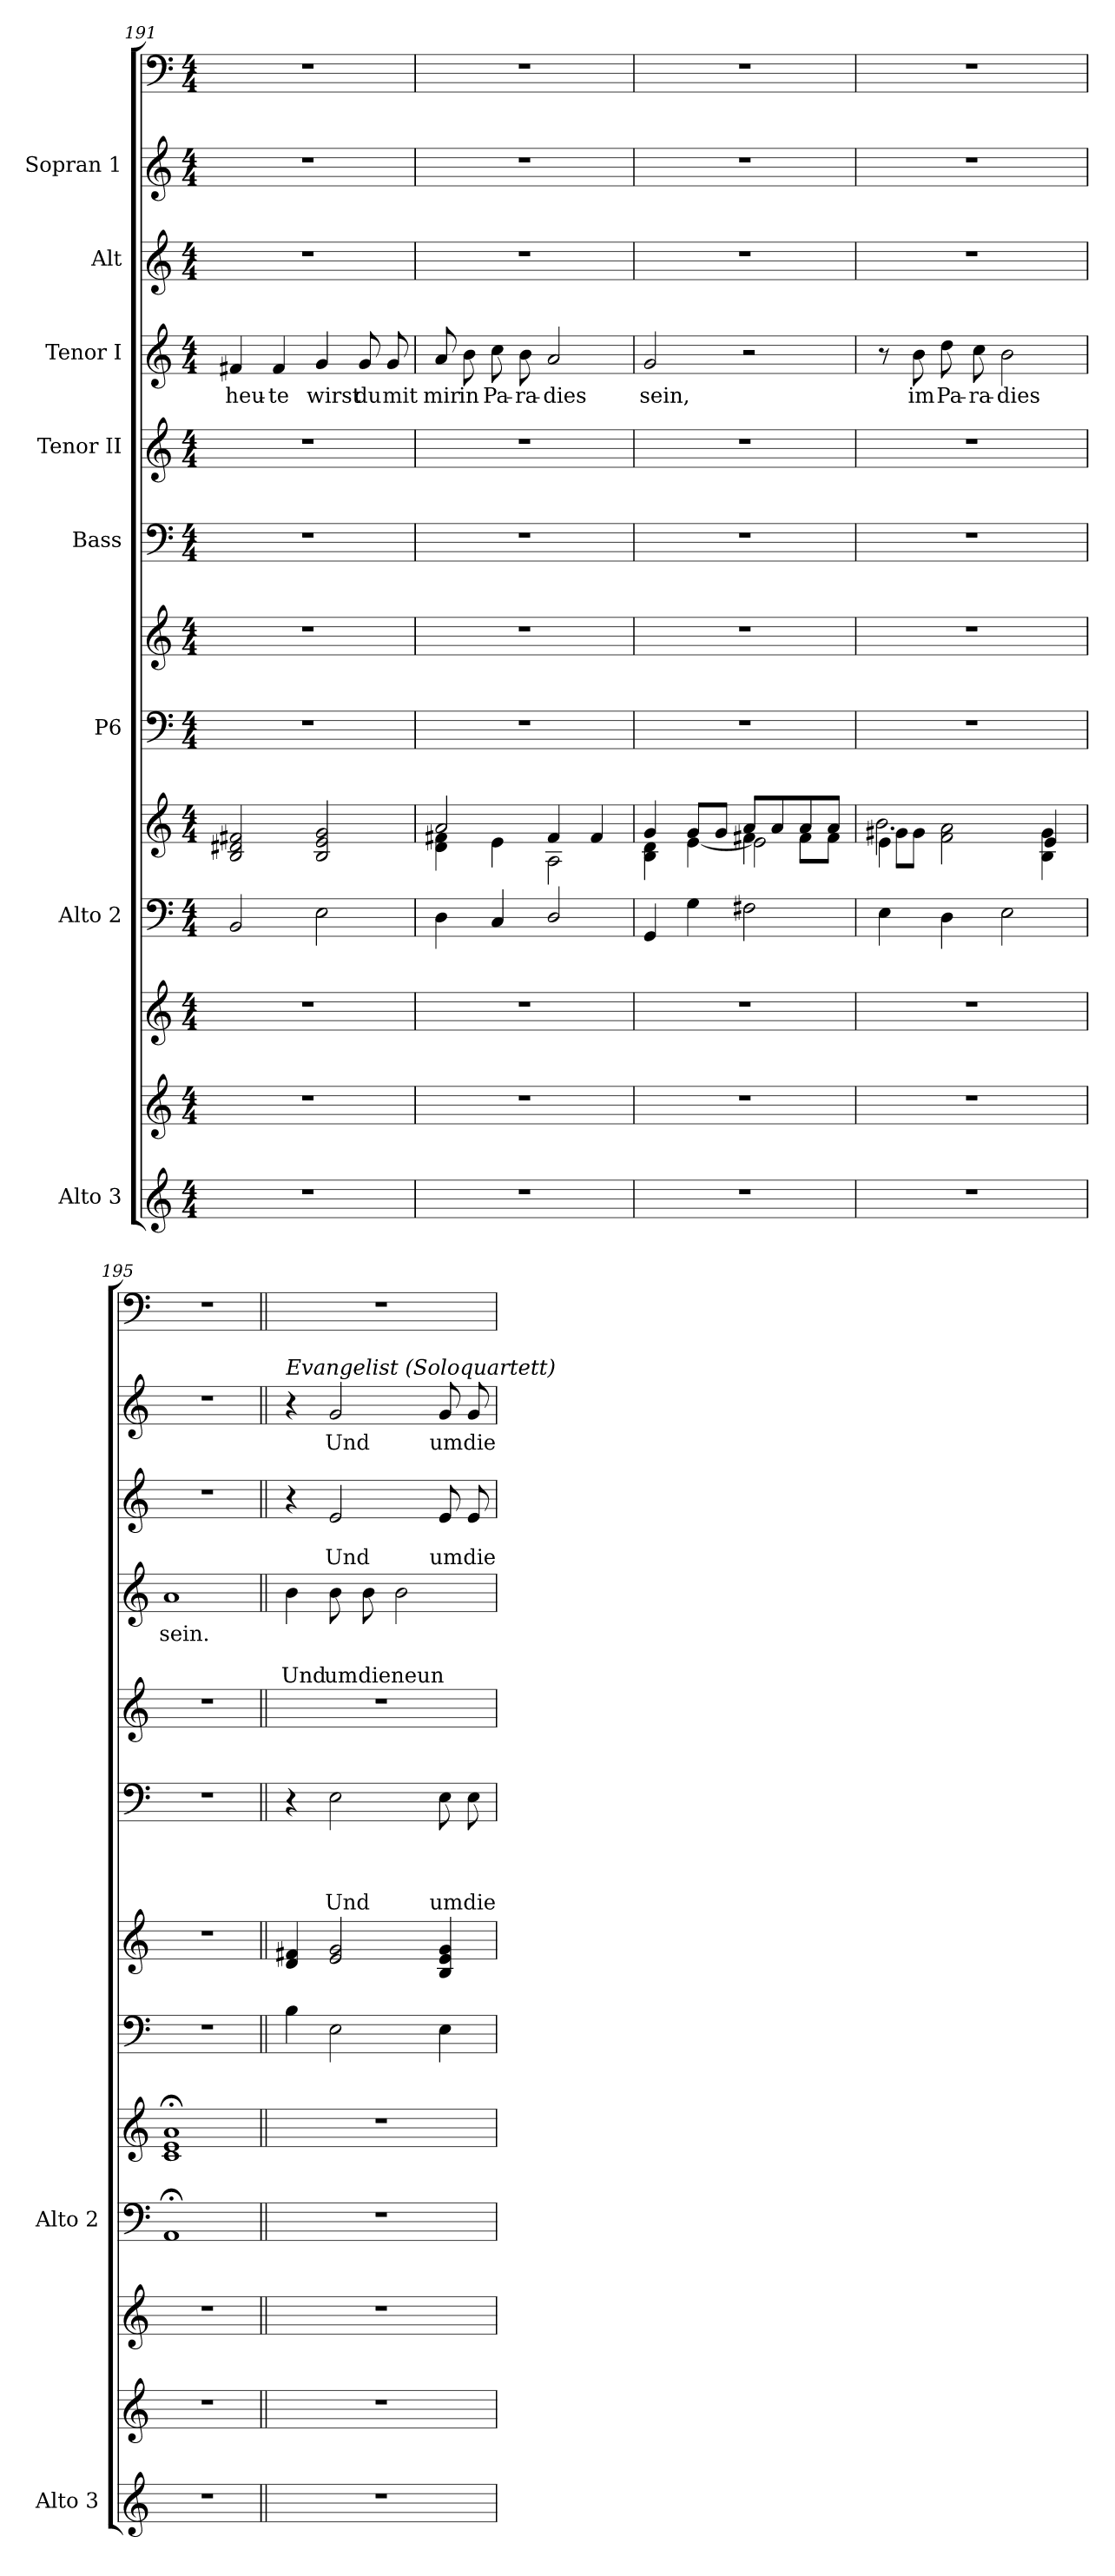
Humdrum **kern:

**kern	**kern	**kern	**kern	**kern	**kern	**kern	**kern	**text	**text	**text	**text	**kern	**kern	**text	**text	**text	**kern	**text	**text	**kern	**text	**kern
*part11	*part10	*part9	*part8	*part8	*part7	*part7	*part6	*part6	*part6	*part6	*part6	*part5	*part4	*part4	*part4	*part4	*part3	*part3	*part3	*part2	*part2	*part1
*staff13	*staff12	*staff11	*staff10	*staff9	*staff8	*staff7	*staff6	*staff6	*staff6	*staff6	*staff6	*staff5	*staff4	*staff4	*staff4	*staff4	*staff3	*staff3	*staff3	*staff2	*staff2	*staff1
*I"Alto 3	*	*	*I"Alto 2	*	*I"P6	*	*I"Bass	*	*	*	*	*I"Tenor II	*I"Tenor I	*	*	*	*I"Alt	*	*	*I"Sopran 1	*	*
*I'Alto 3	*	*	*I'Alto 2	*	*	*	*	*	*	*	*	*	*	*	*	*	*	*	*	*	*	*
!!LO:PB:g=z
*clefG2	*clefG2	*clefG2	*clefF4	*clefG2	*clefF4	*clefG2	*clefF4	*	*	*	*	*clefG2	*clefG2	*	*	*	*clefG2	*	*	*clefG2	*	*clefF4
*	*ITrd7c12	*ITrd7c12	*	*	*	*	*	*	*	*	*	*ITrd7c12	*ITrd7c12	*	*	*	*	*	*	*	*	*
*k[]	*k[]	*k[]	*k[]	*k[]	*k[]	*k[]	*k[]	*	*	*	*	*k[]	*k[]	*	*	*	*k[]	*	*	*k[]	*	*k[]
*C:	*C:	*C:	*C:	*C:	*C:	*C:	*C:	*	*	*	*	*C:	*C:	*	*	*	*C:	*	*	*C:	*	*C:
*M4/4	*M4/4	*M4/4	*M4/4	*M4/4	*M4/4	*M4/4	*M4/4	*	*	*	*	*M4/4	*M4/4	*	*	*	*M4/4	*	*	*M4/4	*	*M4/4
=191	=191	=191	=191	=191	=191	=191	=191	=191	=191	=191	=191	=191	=191	=191	=191	=191	=191	=191	=191	=191	=191	=191
*	*	*	*^	*^	*	*	*	*	*	*	*	*	*	*	*	*	*	*	*	*	*	*
*	*	*	*	*	*	*^	*	*	*	*	*	*	*	*	*	*	*	*	*	*	*	*	*	*
!	!	!	!	!	!	!	!	!	!	!	!	!	!	!	!	!	!LO:LY:b	!	!	!	!	!	!	!	!
1r	1r	1r	2BB/	1ryy	1ryy	1ryy	2B/ 2d#X/ 2f#X/	1r	1r	1r	.	.	.	.	1r	4F#X/	heu-	.	.	1r	.	.	1r	.	1r
!	!	!	!	!	!	!	!	!	!	!	!	!	!	!	!	!	!LO:LY:b	!	!	!	!	!	!	!	!
.	.	.	.	.	.	.	.	.	.	.	.	.	.	.	.	4F#/	-te	.	.	.	.	.	.	.	.
!	!	!	!	!	!	!	!	!	!	!	!	!	!	!	!	!	!LO:LY:b	!	!	!	!	!	!	!	!
.	.	.	2E\	.	.	.	2B/ 2e/ 2g/	.	.	.	.	.	.	.	.	4G/	wirst	.	.	.	.	.	.	.	.
!	!	!	!	!	!	!	!	!	!	!	!	!	!	!	!	!	!LO:LY:b	!	!	!	!	!	!	!	!
.	.	.	.	.	.	.	.	.	.	.	.	.	.	.	.	8G/	du	.	.	.	.	.	.	.	.
!	!	!	!	!	!	!	!	!	!	!	!	!	!	!	!	!	!LO:LY:b	!	!	!	!	!	!	!	!
.	.	.	.	.	.	.	.	.	.	.	.	.	.	.	.	8G/	mit	.	.	.	.	.	.	.	.
=192	=192	=192	=192	=192	=192	=192	=192	=192	=192	=192	=192	=192	=192	=192	=192	=192	=192	=192	=192	=192	=192	=192	=192	=192	=192
!	!	!	!	!	!	!	!	!	!	!	!	!	!	!	!	!	!LO:LY:b	!	!	!	!	!	!	!	!
1r	1r	1r	4D\	1ryy	1ryy	2a/	4d\ 4f#X\	1r	1r	1r	.	.	.	.	1r	8A/	mir	.	.	1r	.	.	1r	.	1r
!	!	!	!	!	!	!	!	!	!	!	!	!	!	!	!	!	!LO:LY:b	!	!	!	!	!	!	!	!
.	.	.	.	.	.	.	.	.	.	.	.	.	.	.	.	8B\	in	.	.	.	.	.	.	.	.
!	!	!	!	!	!	!	!	!	!	!	!	!	!	!	!	!	!LO:LY:b	!	!	!	!	!	!	!	!
.	.	.	4C/	.	.	.	4e\	.	.	.	.	.	.	.	.	8c\	Pa-	.	.	.	.	.	.	.	.
!	!	!	!	!	!	!	!	!	!	!	!	!	!	!	!	!	!LO:LY:b	!	!	!	!	!	!	!	!
.	.	.	.	.	.	.	.	.	.	.	.	.	.	.	.	8B\	-ra-	.	.	.	.	.	.	.	.
!	!	!	!	!	!	!	!	!	!	!	!	!	!	!	!	!	!LO:LY:b	!	!	!	!	!	!	!	!
.	.	.	2D/	.	.	2A\	4f#/	.	.	.	.	.	.	.	.	2A/	-dies	.	.	.	.	.	.	.	.
.	.	.	.	.	.	.	4f#/	.	.	.	.	.	.	.	.	.	.	.	.	.	.	.	.	.	.
=193	=193	=193	=193	=193	=193	=193	=193	=193	=193	=193	=193	=193	=193	=193	=193	=193	=193	=193	=193	=193	=193	=193	=193	=193	=193
!	!	!	!	!	!	!	!	!	!	!	!	!	!	!	!	!	!LO:LY:b	!	!	!	!	!	!	!	!
1r	1r	1r	4GG/	1ryy	2ryy	4B\ 4d\	4g/	1r	1r	1r	.	.	.	.	1r	2G/	sein,	.	.	1r	.	.	1r	.	1r
.	.	.	4G\	.	.	[<4e\	8g/L	.	.	.	.	.	.	.	.	.	.	.	.	.	.	.	.	.	.
.	.	.	.	.	.	.	8g/J	.	.	.	.	.	.	.	.	.	.	.	.	.	.	.	.	.	.
.	.	.	2F#X\	.	4f#X\	2e\]	8a/L	.	.	.	.	.	.	.	.	2r	.	.	.	.	.	.	.	.	.
.	.	.	.	.	.	.	8a/	.	.	.	.	.	.	.	.	.	.	.	.	.	.	.	.	.	.
.	.	.	.	.	8f#\L	.	8a/	.	.	.	.	.	.	.	.	.	.	.	.	.	.	.	.	.	.
.	.	.	.	.	8f#\J	.	8a/J	.	.	.	.	.	.	.	.	.	.	.	.	.	.	.	.	.	.
=194	=194	=194	=194	=194	=194	=194	=194	=194	=194	=194	=194	=194	=194	=194	=194	=194	=194	=194	=194	=194	=194	=194	=194	=194	=194
1r	1r	1r	4E\	1ryy	4e\	2.b\	8g#X\L	1r	1r	1r	.	.	.	.	1r	8r	.	.	.	1r	.	.	1r	.	1r
!	!	!	!	!	!	!	!	!	!	!	!	!	!	!	!	!	!LO:LY:b	!	!	!	!	!	!	!	!
.	.	.	.	.	.	.	8g#\J	.	.	.	.	.	.	.	.	8B\	im	.	.	.	.	.	.	.	.
!	!	!	!	!	!	!	!	!	!	!	!	!	!	!	!	!	!LO:LY:b	!	!	!	!	!	!	!	!
.	.	.	4D\	.	2.ryy	.	2f\ 2a\	.	.	.	.	.	.	.	.	8d\	Pa-	.	.	.	.	.	.	.	.
!	!	!	!	!	!	!	!	!	!	!	!	!	!	!	!	!	!LO:LY:b	!	!	!	!	!	!	!	!
.	.	.	.	.	.	.	.	.	.	.	.	.	.	.	.	8c\	-ra-	.	.	.	.	.	.	.	.
!	!	!	!	!	!	!	!	!	!	!	!	!	!	!	!	!	!LO:LY:b	!	!	!	!	!	!	!	!
.	.	.	2E\	.	.	.	.	.	.	.	.	.	.	.	.	2B\	-dies	.	.	.	.	.	.	.	.
.	.	.	.	.	.	4e/	4B\ 4g#\	.	.	.	.	.	.	.	.	.	.	.	.	.	.	.	.	.	.
=195	=195	=195	=195	=195	=195	=195	=195	=195	=195	=195	=195	=195	=195	=195	=195	=195	=195	=195	=195	=195	=195	=195	=195	=195	=195
!	!	!	!	!	!	!	!	!	!	!	!	!	!	!	!	!	!LO:LY:b	!	!	!	!	!	!	!	!
1r	1r	1r	1AA;	1ryy	1ryy	1ryy	1c; 1e; 1a;	1r	1r	1r	.	.	.	.	1r	1A	sein.	.	.	1r	.	.	1r	.	1r
!!LO:PB:g=z
=195X3||	=195X3||	=195X3||	=195X3||	=195X3||	=195X3||	=195X3||	=195X3||	=195X3||	=195X3||	=195X3||	=195X3||	=195X3||	=195X3||	=195X3||	=195X3||	=195X3||	=195X3||	=195X3||	=195X3||	=195X3||	=195X3||	=195X3||	=195X3||	=195X3||	=195X3||
*	*	*	*	*	*	*	*	*^	*^	*	*	*	*	*	*	*	*	*	*	*	*	*	*	*	*
*	*	*	*	*	*	*	*	*	*	*	*^	*	*	*	*	*	*	*	*	*	*	*	*	*	*	*	*
*	*	*	*	*	*	*	*	*	*	*	*	*^	*	*	*	*	*	*	*	*	*	*	*	*	*	*	*	*
!	!	!	!	!	!	!	!	!	!	!	!	!	!	!	!	!	!	!	!	!	!	!	!	!	!	!	!LO:TX:a:i:t=Evangelist (Soloquartett)	!	!
!	!	!	!	!	!	!	!	!	!	!	!	!	!	!	!	!	!	!	!	!	!	!	!LO:LY:b	!	!	!	!	!	!
*	*	*	*v	*v	*	*	*	*	*	*	*	*	*	*	*	*	*	*	*	*	*	*	*	*	*	*	*	*	*
*	*	*	*	*v	*v	*v	*	*	*	*	*	*	*	*	*	*	*	*	*	*	*	*	*	*	*	*	*	*
1r	1r	1r	1r	1r	4B\	1ryy	1ryy	1ryy	1ryy	4d/ 4f#X/	4r	.	.	.	.	1r	4B\	.	.	Und	4r	.	.	4r	.	1r
!	!	!	!	!	!	!	!	!	!	!	!	!	!	!	!LO:LY:b	!	!	!	!	!LO:LY:b	!	!	!LO:LY:b	!	!LO:LY:b	!
.	.	.	.	.	2E\	.	.	.	.	2e/ 2g/	2E\	.	.	.	Und	.	8B\	.	.	um	2e/	.	Und	2g/	Und	.
!	!	!	!	!	!	!	!	!	!	!	!	!	!	!	!	!	!	!	!	!LO:LY:b	!	!	!	!	!	!
.	.	.	.	.	.	.	.	.	.	.	.	.	.	.	.	.	8B\	.	.	die	.	.	.	.	.	.
!	!	!	!	!	!	!	!	!	!	!	!	!	!	!	!	!	!	!	!	!LO:LY:b	!	!	!	!	!	!
.	.	.	.	.	.	.	.	.	.	.	.	.	.	.	.	.	2B\	.	.	neun-	.	.	.	.	.	.
!	!	!	!	!	!	!	!	!	!	!	!	!	!	!	!LO:LY:b	!	!	!	!	!	!	!	!LO:LY:b	!	!LO:LY:b	!
.	.	.	.	.	4E\	.	.	.	.	4B/ 4e/ 4g/	8E\	.	.	.	um	.	.	.	.	.	8e/	.	um	8g/	um	.
!	!	!	!	!	!	!	!	!	!	!	!	!	!	!	!LO:LY:b	!	!	!	!	!	!	!	!LO:LY:b	!	!LO:LY:b	!
.	.	.	.	.	.	.	.	.	.	.	8E\	.	.	.	die	.	.	.	.	.	8e/	.	die	8g/	die	.
*	*	*	*	*	*v	*v	*	*	*	*	*	*	*	*	*	*	*	*	*	*	*	*	*	*	*	*
*	*	*	*	*	*	*v	*v	*v	*v	*	*	*	*	*	*	*	*	*	*	*	*	*	*	*	*
=	=	=	=	=	=	=	=	=	=	=	=	=	=	=	=	=	=	=	=	=	=	=
*-	*-	*-	*-	*-	*-	*-	*-	*-	*-	*-	*-	*-	*-	*-	*-	*-	*-	*-	*-	*-	*-	*-
